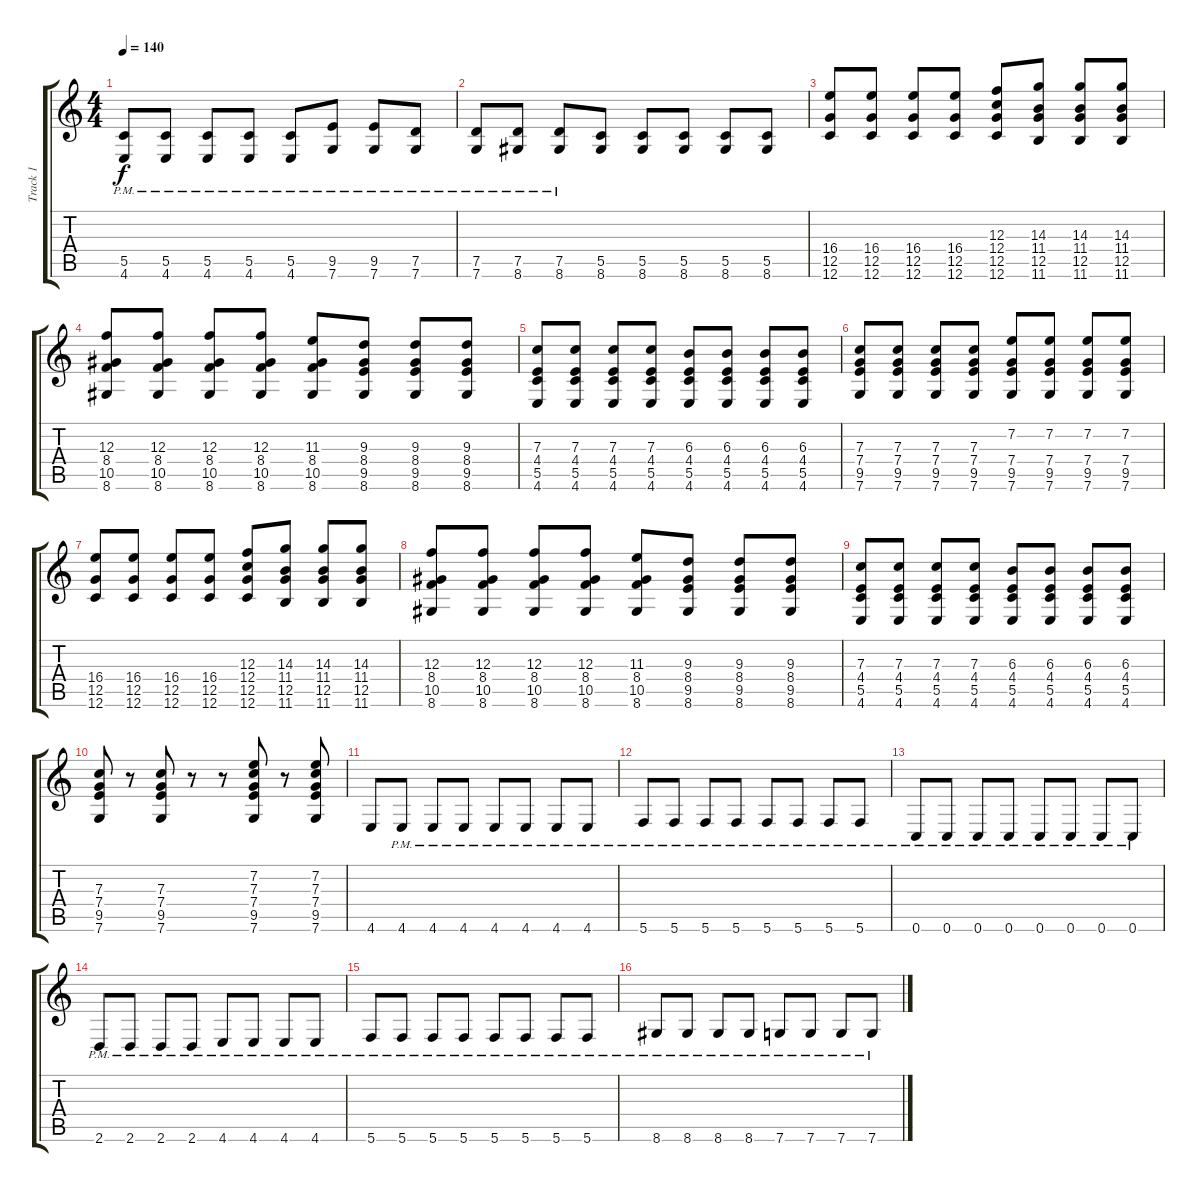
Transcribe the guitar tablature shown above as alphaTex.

\track ("Track 1" "Track 1") {instrument overdrivenguitar}
\staff {score tabs}
\tuning (D4 A3 F3 C3 G2 C2) {hide}
\ts (4 4)
\tempo 140
\clef g2
\ks c
(5.5{pm} 4.6{pm}).8{dy f} (5.5{pm} 4.6{pm}).8 (5.5{pm} 4.6{pm}).8 (5.5{pm} 4.6{pm}).8 (5.5{pm} 4.6{pm}).8 (9.5{pm} 7.6{pm}).8 (9.5{pm} 7.6{pm}).8 (7.5{pm} 7.6{pm}).8 |
(7.5{pm} 7.6{pm}).8 (7.5{pm} 8.6{pm}).8 (7.5{pm} 8.6{pm}).8 (5.5 8.6).8 (5.5 8.6).8 (5.5 8.6).8 (5.5 8.6).8 (5.5 8.6).8 |
(16.4 12.5 12.6).8 (16.4 12.5 12.6).8 (16.4 12.5 12.6).8 (16.4 12.5 12.6).8 (12.3 12.4 12.5 12.6).8 (14.3 11.4 12.5 11.6).8 (14.3 11.4 12.5 11.6).8 (14.3 11.4 12.5 11.6).8 |
(12.3 8.4 10.5 8.6).8 (12.3 8.4 10.5 8.6).8 (12.3 8.4 10.5 8.6).8 (12.3 8.4 10.5 8.6).8 (11.3 8.4 10.5 8.6).8 (9.3 8.4 9.5 8.6).8 (9.3 8.4 9.5 8.6).8 (9.3 8.4 9.5 8.6).8 |
(7.3 4.4 5.5 4.6).8 (7.3 4.4 5.5 4.6).8 (7.3 4.4 5.5 4.6).8 (7.3 4.4 5.5 4.6).8 (6.3 4.4 5.5 4.6).8 (6.3 4.4 5.5 4.6).8 (6.3 4.4 5.5 4.6).8 (6.3 4.4 5.5 4.6).8 |
(7.3 7.4 9.5 7.6).8 (7.3 7.4 9.5 7.6).8 (7.3 7.4 9.5 7.6).8 (7.3 7.4 9.5 7.6).8 (7.2 7.4 9.5 7.6).8 (7.2 7.4 9.5 7.6).8 (7.2 7.4 9.5 7.6).8 (7.2 7.4 9.5 7.6).8 |
(16.4 12.5 12.6).8 (16.4 12.5 12.6).8 (16.4 12.5 12.6).8 (16.4 12.5 12.6).8 (12.3 12.4 12.5 12.6).8 (14.3 11.4 12.5 11.6).8 (14.3 11.4 12.5 11.6).8 (14.3 11.4 12.5 11.6).8 |
(12.3 8.4 10.5 8.6).8 (12.3 8.4 10.5 8.6).8 (12.3 8.4 10.5 8.6).8 (12.3 8.4 10.5 8.6).8 (11.3 8.4 10.5 8.6).8 (9.3 8.4 9.5 8.6).8 (9.3 8.4 9.5 8.6).8 (9.3 8.4 9.5 8.6).8 |
(7.3 4.4 5.5 4.6).8 (7.3 4.4 5.5 4.6).8 (7.3 4.4 5.5 4.6).8 (7.3 4.4 5.5 4.6).8 (6.3 4.4 5.5 4.6).8 (6.3 4.4 5.5 4.6).8 (6.3 4.4 5.5 4.6).8 (6.3 4.4 5.5 4.6).8 |
(7.3 7.4 9.5 7.6).8 r.8 (7.3 7.4 9.5 7.6).8 r.8 r.8 (7.2 7.3 7.4 9.5 7.6).8 r.8 (7.2 7.3 7.4 9.5 7.6).8 |
4.6.8 4.6{pm}.8 4.6{pm}.8 4.6{pm}.8 4.6{pm}.8 4.6{pm}.8 4.6{pm}.8 4.6{pm}.8 |
5.6{pm}.8 5.6{pm}.8 5.6{pm}.8 5.6{pm}.8 5.6{pm}.8 5.6{pm}.8 5.6{pm}.8 5.6{pm}.8 |
0.6{pm}.8 0.6{pm}.8 0.6{pm}.8 0.6{pm}.8 0.6{pm}.8 0.6{pm}.8 0.6{pm}.8 0.6{pm}.8 |
2.6{pm}.8 2.6{pm}.8 2.6{pm}.8 2.6{pm}.8 4.6{pm}.8 4.6{pm}.8 4.6{pm}.8 4.6{pm}.8 |
5.6{pm}.8 5.6{pm}.8 5.6{pm}.8 5.6{pm}.8 5.6{pm}.8 5.6{pm}.8 5.6{pm}.8 5.6{pm}.8 |
8.6{pm}.8 8.6{pm}.8 8.6{pm}.8 8.6{pm}.8 7.6{pm}.8 7.6{pm}.8 7.6{pm}.8 7.6{pm}.8
